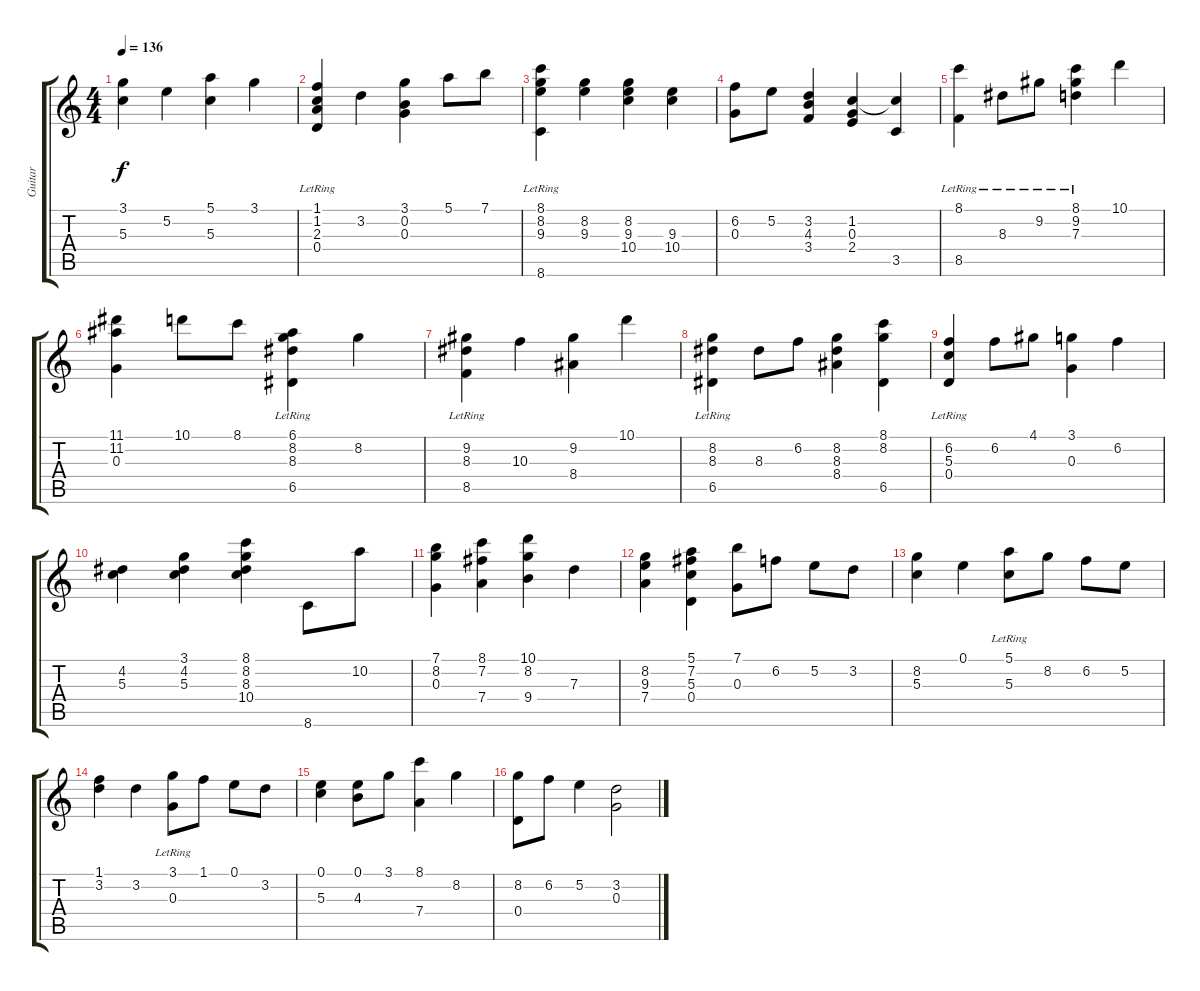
\track ("Guitar" "Guitar") {instrument acousticguitarnylon}
\staff {score tabs}
\tuning (E4 B3 G3 D3 A2 E2) {hide}
\ts (4 4)
\tempo 136
\clef g2
\ks c
(3.1 5.3).4{dy f} 5.2.4 (5.1 5.3).4 3.1.4 |
(1.1 1.2 2.3 0.4{lr}).4 3.2.4 (3.1 0.2 0.3).4 5.1.8 7.1.8 |
(8.1 8.2 9.3 8.6{lr}).4 (8.2 9.3).4 (8.2 9.3 10.4).4 (9.3 10.4).4 |
(6.2 0.3).8 5.2.8 (3.2 4.3 3.4).4 (1.2 0.3 2.4).4 (1.2{t} 3.5).4 |
(8.1{lr} 8.5{lr}).4 8.3{lr}.8 9.2{lr}.8 (8.1{lr} 9.2{lr} 7.3{lr}).4 10.1.4 |
(11.1 11.2 0.3).4 10.1.8 8.1.8 (6.1 8.2 8.3 6.5{lr}).4 8.2.4 |
(9.2 8.3 8.5{lr}).4 10.3.4 (9.2 8.4).4 10.1.4 |
(8.2 8.3 6.5{lr}).4 8.3.8 6.2.8 (8.2 8.3 8.4).4 (8.1 8.2 6.5).4 |
(6.2 5.3 0.4{lr}).4 6.2.8 4.1.8 (3.1 0.3).4 6.2.4 |
(4.2 5.3).4 (3.1 4.2 5.3).4 (8.1 8.2 8.3 10.4).4 8.6.8 10.2.8 |
(7.1 8.2 0.3).4 (8.1 7.2 7.4).4 (10.1 8.2 9.4).4 7.3.4 |
(8.2 9.3 7.4).4 (5.1 7.2 5.3 0.4).4 (7.1 0.3).8 6.2.8 5.2.8 3.2.8 |
(8.2 5.3).4 0.1.4 (5.1 5.3{lr}).8 8.2.8 6.2.8 5.2.8 |
(1.1 3.2).4 3.2.4 (3.1 0.3{lr}).8 1.1.8 0.1.8 3.2.8 |
(0.1 5.3).4 (0.1 4.3).8 3.1.8 (8.1 7.4).4 8.2.4 |
(8.2 0.4).8 6.2.8 5.2.4 (3.2 0.3).2
